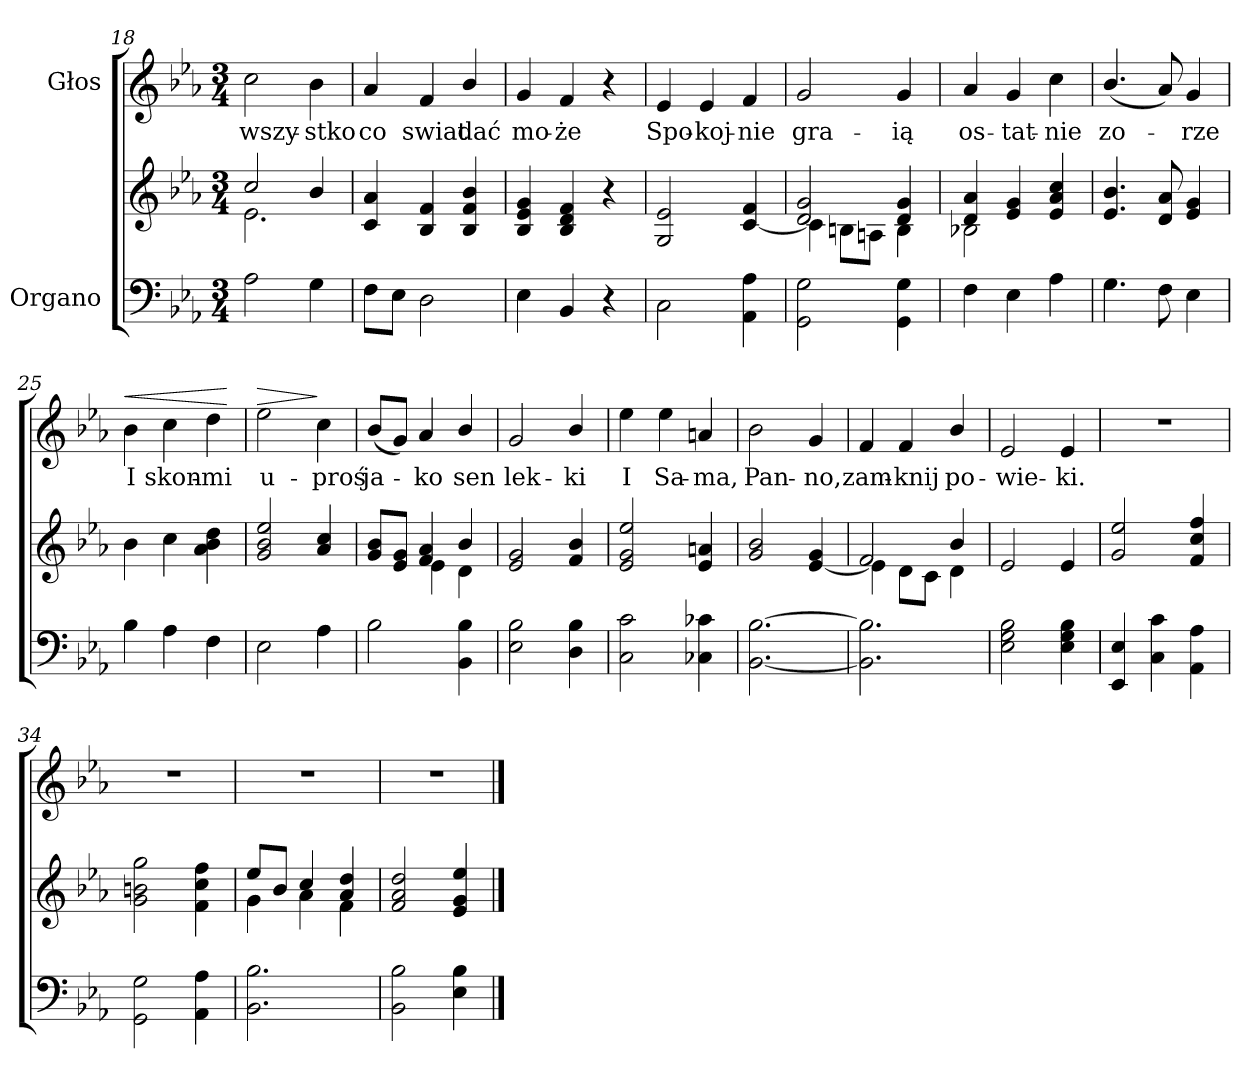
**kern	**kern	**kern	**text	**dynam
*part2	*part2	*part1	*part1	*part1
*staff3	*staff2	*staff1	*staff1	*staff1
*I"Organo	*	*I"Głos	*	*
*clefF4	*clefG2	*clefG2	*	*
*k[b-e-a-]	*k[b-e-a-]	*k[b-e-a-]	*	*
*M3/4	*M3/4	*M3/4	*	*
=18	=18	=18	=18	=18
*	*^	*	*	*
2A-\	2cc/	2.e-\	2cc\	wszy-	.
4G\	4b-/	.	4b-\	-stko	.
*	*v	*v	*	*	*
=19	=19	=19	=19	=19
8F\L	4c/ 4a-/	4a-/	co	.
8E-\J	.	.	.	.
2D\	4B-/ 4f/	4f/	swiat	.
.	4B-/ 4f/ 4b-/	4b-/	dać	.
=20	=20	=20	=20	=20
4E-\	4B-/ 4e-/ 4g/	4g/	mo-	.
4BB-/	4B-/ 4d/ 4f/	4f/	-że	.
4r	4r	4r	.	.
=21	=21	=21	=21	=21
2C\	2G/ 2e-/	4e-/	Spo-	.
.	.	4e-/	-koj-	.
4AA-\ 4A-\	[4c/ 4f/	4f/	-nie	.
=22	=22	=22	=22	=22
*	*^	*	*	*
2GG\ 2G\	2d/ 2g/	4c\]	2g/	gra-	.
.	.	8Bn\L	.	.	.
.	.	8An\J	.	.	.
4GG\ 4G\	4d/ 4g/	4B\	4g/	-ią	.
=23	=23	=23	=23	=23	=23
4F\	4d/ 4a-/	2B-X\	4a-/	os-	.
4E-\	4e-/ 4g/	.	4g/	-tat-	.
4A-\	4e-/ 4a-/ 4cc/	4ryy	4cc\	-nie	.
*	*v	*v	*	*	*
=24	=24	=24	=24	=24
4.G\	4.e-/ 4.b-/	(4.b-/	zo-	.
8F\	8d/ 8a-/	8a-/)	.	.
4E-\	4e-/ 4g/	4g/	-rze	.
=25	=25	=25	=25	=25
!	!	!	!	!LO:HP:a
4B-\	4b-\	4b-\	I	<
4A-\	4cc\	4cc\	skon-	.
4F\	4a-\ 4b-\ 4dd\	4dd\	-mi	.
.	.	.	.	[
=26	=26	=26	=26	=26
!	!	!	!	!LO:HP:a
2E-\	2g/ 2b-/ 2ee-/	2ee-\	u-	>
4A-\	4a-/ 4cc/	4cc\	-proś	]
=27	=27	=27	=27	=27
*	*^	*	*	*
2B-\	8g/ 8b-/L	4ryy	(8b-/L	ja-	.
.	8e-/ 8g/J	.	8g/J)	.	.
.	4f/ 4a-/	4e-\	4a-/	-ko	.
4BB-\ 4B-\	4b-/	4d\	4b-/	sen	.
*	*v	*v	*	*	*
=28	=28	=28	=28	=28
2E-\ 2B-\	2e-/ 2g/	2g/	lek-	.
4D\ 4B-\	4f/ 4b-/	4b-/	-ki	.
=29	=29	=29	=29	=29
2C\ 2c\	2e-/ 2g/ 2ee-/	4ee-\	I	.
.	.	4ee-\	Sa-	.
4C-X\ 4c-X\	4e-/ 4an/	4an/	-ma,	.
=30	=30	=30	=30	=30
[2.BB-\ [2.B-\	2g/ 2b-/	2b-\	Pan-	.
.	[4e-/ 4g/	4g/	-no,	.
=31	=31	=31	=31	=31
*	*^	*	*	*
2.BB-]\ 2.B-]\	2f/	4e-\]	4f/	zam-	.
.	.	8d\L	4f/	-knij	.
.	.	8c\J	.	.	.
.	4b-/	4d\	4b-/	po-	.
*	*v	*v	*	*	*
=32	=32	=32	=32	=32
2E-\ 2G\ 2B-\	2e-/	2e-/	-wie-	.
4E-\ 4G\ 4B-\	4e-/	4e-/	-ki.	.
=33	=33	=33	=33	=33
4EE-/ 4E-/	2g/ 2ee-/	2.r	.	.
4C\ 4c\	.	.	.	.
4AA-\ 4A-\	4f/ 4cc/ 4ff/	.	.	.
=34	=34	=34	=34	=34
2GG\ 2G\	2g\ 2bn\ 2gg\	2.r	.	.
4AA-\ 4A-\	4f\ 4cc\ 4ff\	.	.	.
=35	=35	=35	=35	=35
*	*^	*	*	*
2.BB-\ 2.B-\	8ee-/L	4g\	2.r	.	.
.	8b-/J	.	.	.	.
.	4cc/	4a-\	.	.	.
.	4a-/ 4dd/	4f\	.	.	.
*	*v	*v	*	*	*
=36	=36	=36	=36	=36
2BB-\ 2B-\	2f/ 2a-/ 2dd/	2.r	.	.
4E-\ 4B-\	4e-/ 4g/ 4ee-/	.	.	.
==	==	==	==	==
*-	*-	*-	*-	*-
